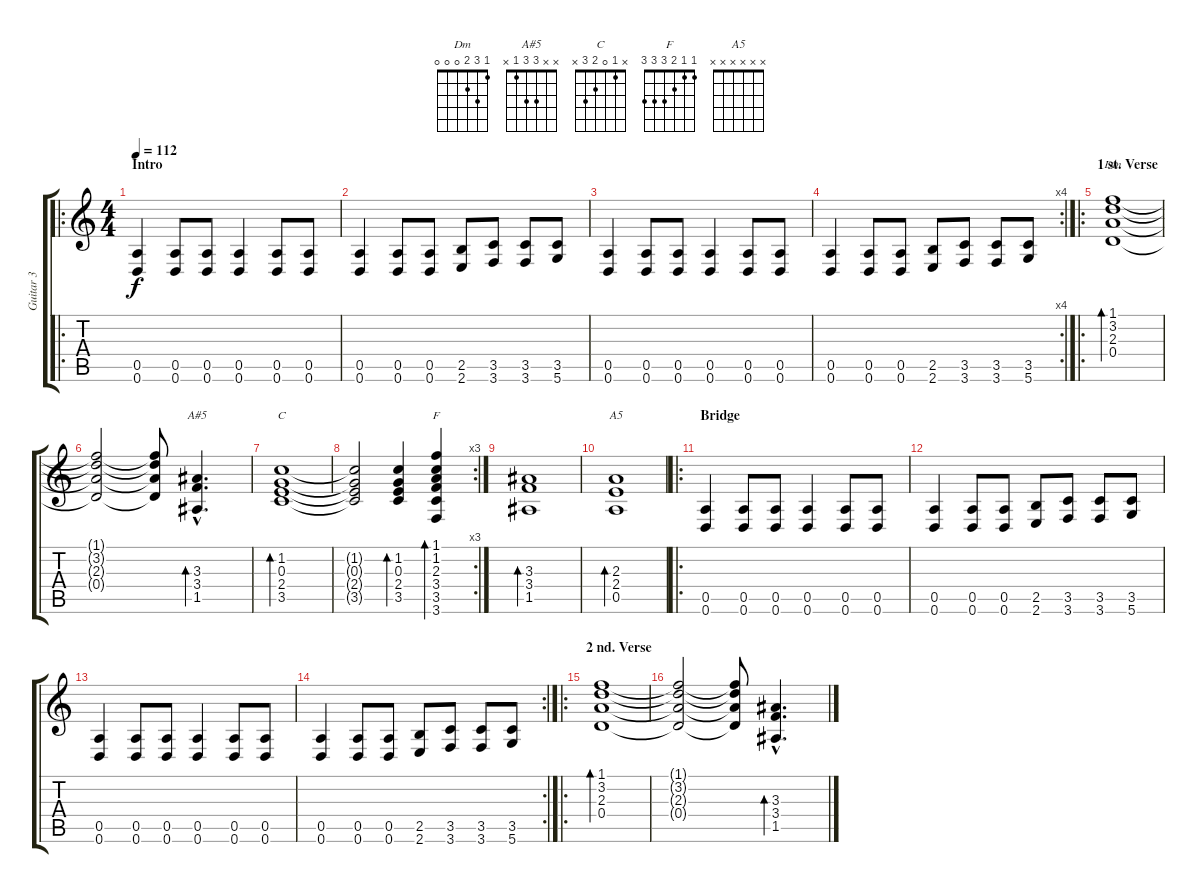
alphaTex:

\track ("Guitar 3" "Guitar 3") {instrument overdrivenguitar}
\staff {score tabs}
\tuning (E4 B3 G3 D3 A2 D2) {hide}
\chord ("Dm" 1 3 2 0 0 0)
\chord ("A#5" x x 3 3 1 x)
\chord ("C" x 1 0 2 3 x)
\chord ("F" 1 1 2 3 3 3)
\chord ("A5" x x x x x x) {firstfret 0}
\ro
\ts (4 4)
\section ("" "Intro")
\tempo 112
\clef g2
\ks c
(0.5 0.6).4{dy f instrument overdrivenguitar} (0.5 0.6).8 (0.5 0.6).8 (0.5 0.6).4 (0.5 0.6).8 (0.5 0.6).8 |
(0.5 0.6).4 (0.5 0.6).8 (0.5 0.6).8 (2.5 2.6).8 (3.5 3.6).8 (3.5 3.6).8 (3.5 5.6).8 |
(0.5 0.6).4 (0.5 0.6).8 (0.5 0.6).8 (0.5 0.6).4 (0.5 0.6).8 (0.5 0.6).8 |
\rc 4
(0.5 0.6).4 (0.5 0.6).8 (0.5 0.6).8 (2.5 2.6).8 (3.5 3.6).8 (3.5 3.6).8 (3.5 5.6).8 |
\ro
\section ("" "1 st. Verse")
(1.1 3.2 2.3 0.4).1{bd 240 ch "Dm" instrument electricguitarclean} |
(1.1{t} 3.2{t} 2.3{t} 0.4{t}).2 (1.1{t} 3.2{t} 2.3{t} 0.4{t}).8 (3.3{hac} 3.4{hac} 1.5{hac}).4{d bd 120 ch "A#5"} |
(1.2 0.3 2.4 3.5).1{bd 120 ch "C"} |
\rc 3
(1.2{t} 0.3{t} 2.4{t} 3.5{t}).2 (1.2 0.3 2.4 3.5).4{bd 120} (1.1 1.2 2.3 3.4 3.5 3.6).4{bd 120 ch "F"} |
(3.3 3.4 1.5).1{bd 60} |
(2.3 2.4 0.5).1{bd 60 ch "A5"} |
\ro
\section ("" "Bridge")
(0.5 0.6).4{instrument overdrivenguitar} (0.5 0.6).8 (0.5 0.6).8 (0.5 0.6).4 (0.5 0.6).8 (0.5 0.6).8 |
(0.5 0.6).4 (0.5 0.6).8 (0.5 0.6).8 (2.5 2.6).8 (3.5 3.6).8 (3.5 3.6).8 (3.5 5.6).8 |
(0.5 0.6).4 (0.5 0.6).8 (0.5 0.6).8 (0.5 0.6).4 (0.5 0.6).8 (0.5 0.6).8 |
\rc 2
(0.5 0.6).4 (0.5 0.6).8 (0.5 0.6).8 (2.5 2.6).8 (3.5 3.6).8 (3.5 3.6).8 (3.5 5.6).8 |
\ro
\section ("" "2 nd. Verse")
(1.1 3.2 2.3 0.4).1{bd 240 instrument electricguitarclean} |
(1.1{t} 3.2{t} 2.3{t} 0.4{t}).2 (1.1{t} 3.2{t} 2.3{t} 0.4{t}).8 (3.3{hac} 3.4{hac} 1.5{hac}).4{d bd 120}
